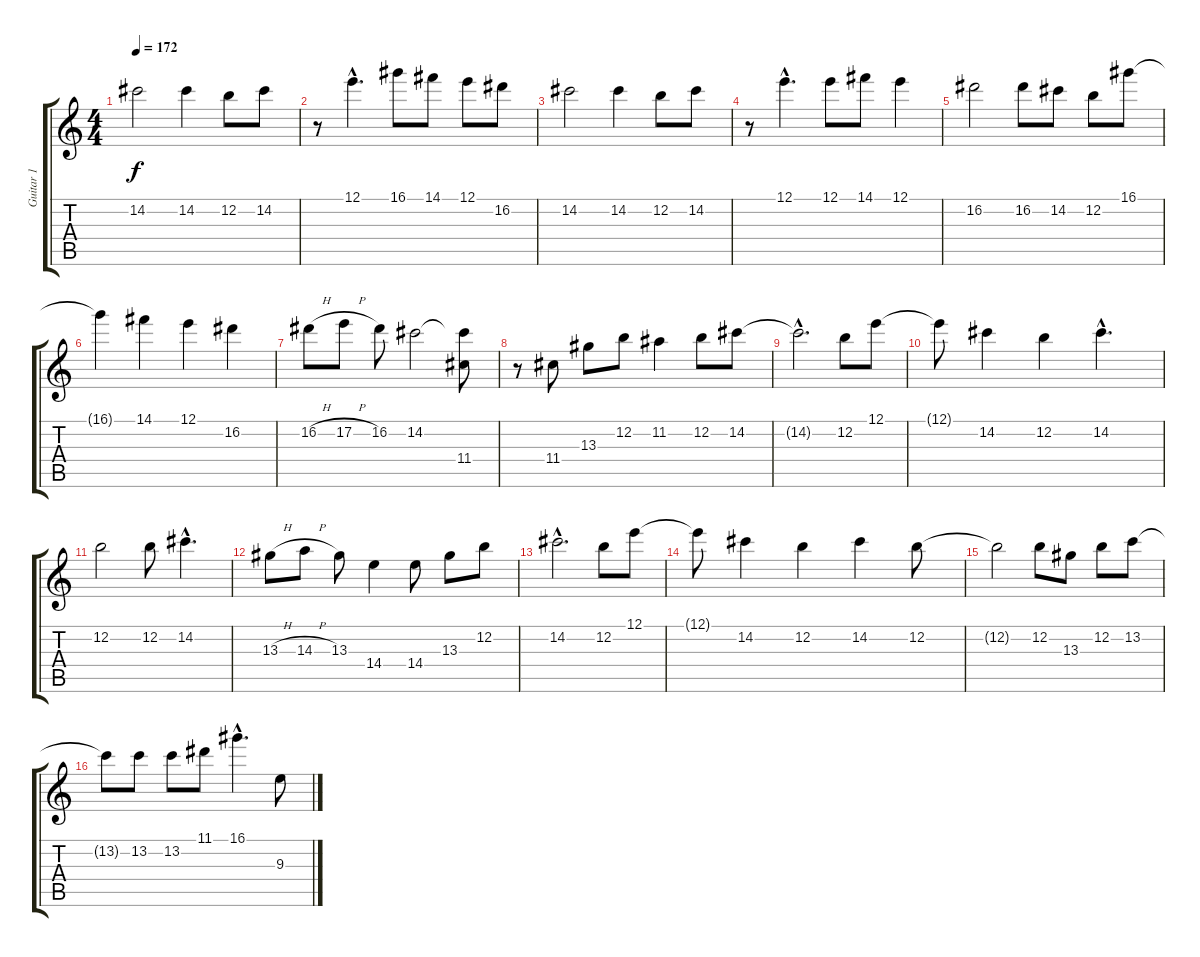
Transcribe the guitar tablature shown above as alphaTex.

\track ("Guitar 1" "Guitar 1") {instrument distortionguitar}
\staff {score tabs}
\tuning (E4 B3 G3 D3 A2 E2) {hide}
\ts (4 4)
\tempo 172
\clef g2
\ks c
14.2{t}.2{dy f} 14.2.4 12.2.8 14.2.8 |
r.8 12.1{hac}.4{d} 16.1.8 14.1.8 12.1.8 16.2.8 |
14.2.2 14.2.4 12.2.8 14.2.8 |
r.8 12.1{hac}.4{d} 12.1.8 14.1.8 12.1.4 |
16.2.2 16.2.8 14.2.8 12.2.8 16.1.8 |
16.1{t}.4 14.1.4 12.1.4 16.2.4 |
16.2{h}.8 17.2{h}.8 16.2.8 14.2.2 (14.2{t} 11.4).8 |
r.8 11.4.8 13.3.8 12.2.8 11.2.4 12.2.8 14.2.8 |
14.2{hac t}.2{d} 12.2.8 12.1.8 |
12.1{t}.8 14.2.4 12.2.4 14.2{hac}.4{d} |
12.2.2 12.2.8 14.2{hac}.4{d} |
13.3{h}.8 14.3{h}.8 13.3.8 14.4.4 14.4.8 13.3.8 12.2.8 |
14.2{hac}.2{d} 12.2.8 12.1.8 |
12.1{t}.8 14.2.4 12.2.4 14.2.4 12.2.8 |
12.2{t}.2 12.2.8 13.3.8 12.2.8 13.2.8 |
13.2{t}.8 13.2.8 13.2.8 11.1.8 16.1{hac}.4{d} 9.3.8
